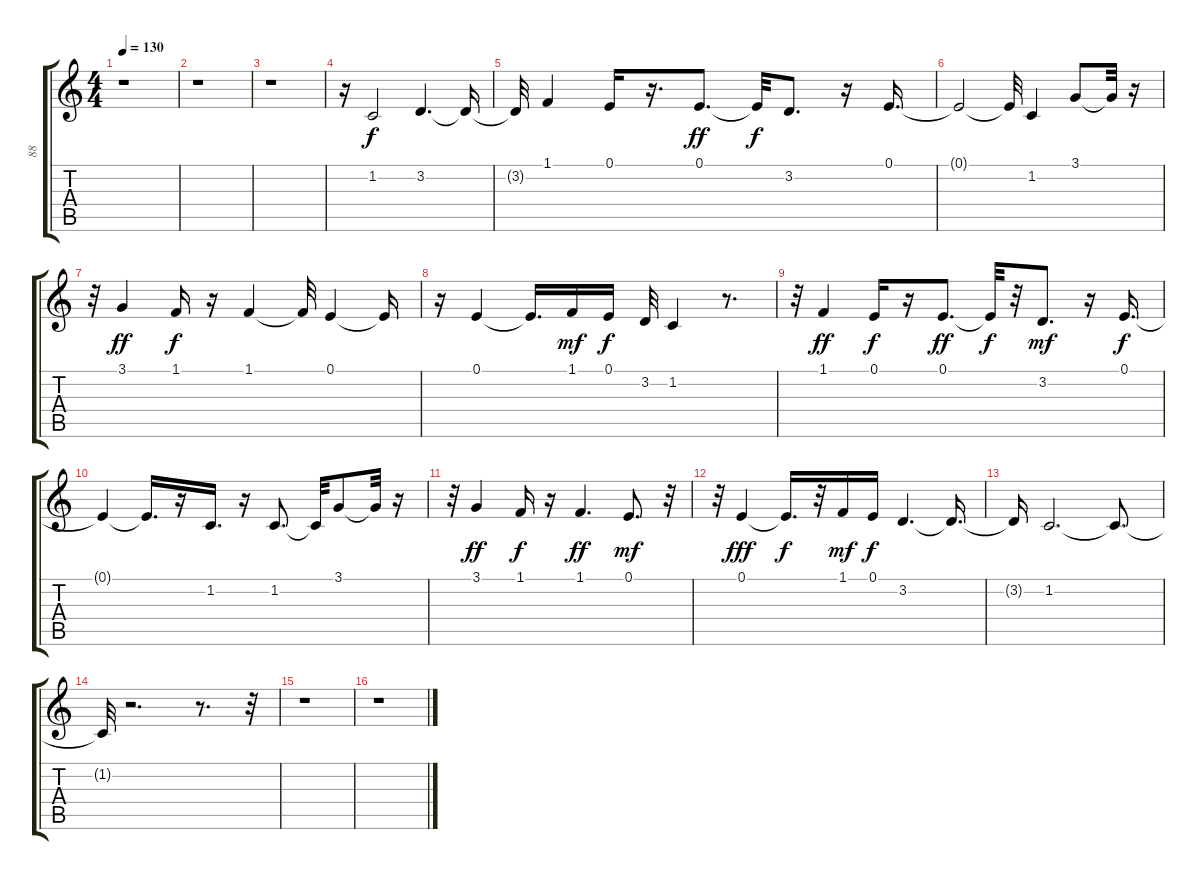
\track ("88" "88") {instrument lead8bassandlead}
\staff {score tabs}
\tuning (E4 B3 G3 D3 A2 E2) {hide}
\ts (4 4)
\tempo 130
\clef g2
\ks c
r.1{dy f} |
r.1 |
r.1 |
r.16 1.2.2 3.2.4{d} 3.2{t}.16 |
3.2{t}.32 1.1.4 0.1.16 r.16{d} 0.1.8{d dy ff} 0.1{t}.32{dy f} 3.2.8{d} r.16 0.1.16{d} |
0.1{t}.2 0.1{t}.32 1.2.4 3.1.8 3.1{t}.32 r.16 |
r.32 3.1.4{dy ff} 1.1.16{dy f} r.16 1.1.4 1.1{t}.32 0.1.4 0.1{t}.16 |
r.16 0.1.4 0.1{t}.16{d} 1.1.16{dy mf} 0.1.16{dy f} 3.2.32 1.2.4 r.8{d} |
r.32 1.1.4{dy ff} 0.1.16{dy f} r.16 0.1.8{d dy ff} 0.1{t}.32{dy f} r.32 3.2.8{d dy mf} r.16 0.1.16{d dy f} |
0.1{t}.4 0.1{t}.16{d} r.16 1.2.16{d} r.16 1.2.8{d} 1.2{t}.32 3.1.8 3.1{t}.32 r.16 |
r.32 3.1.4{dy ff} 1.1.16{dy f} r.16 1.1.4{d dy ff} 0.1.8{d dy mf} r.32 |
r.32 0.1.4{dy fff} 0.1{t}.16{d dy f} r.32 1.1.16{dy mf} 0.1.16{dy f} 3.2.4{d} 3.2{t}.16{d} |
3.2{t}.16 1.2.2{d} 1.2{t}.8{d} |
1.2{t}.32 r.2{d} r.8{d} r.32 |
r.1 |
r.1
